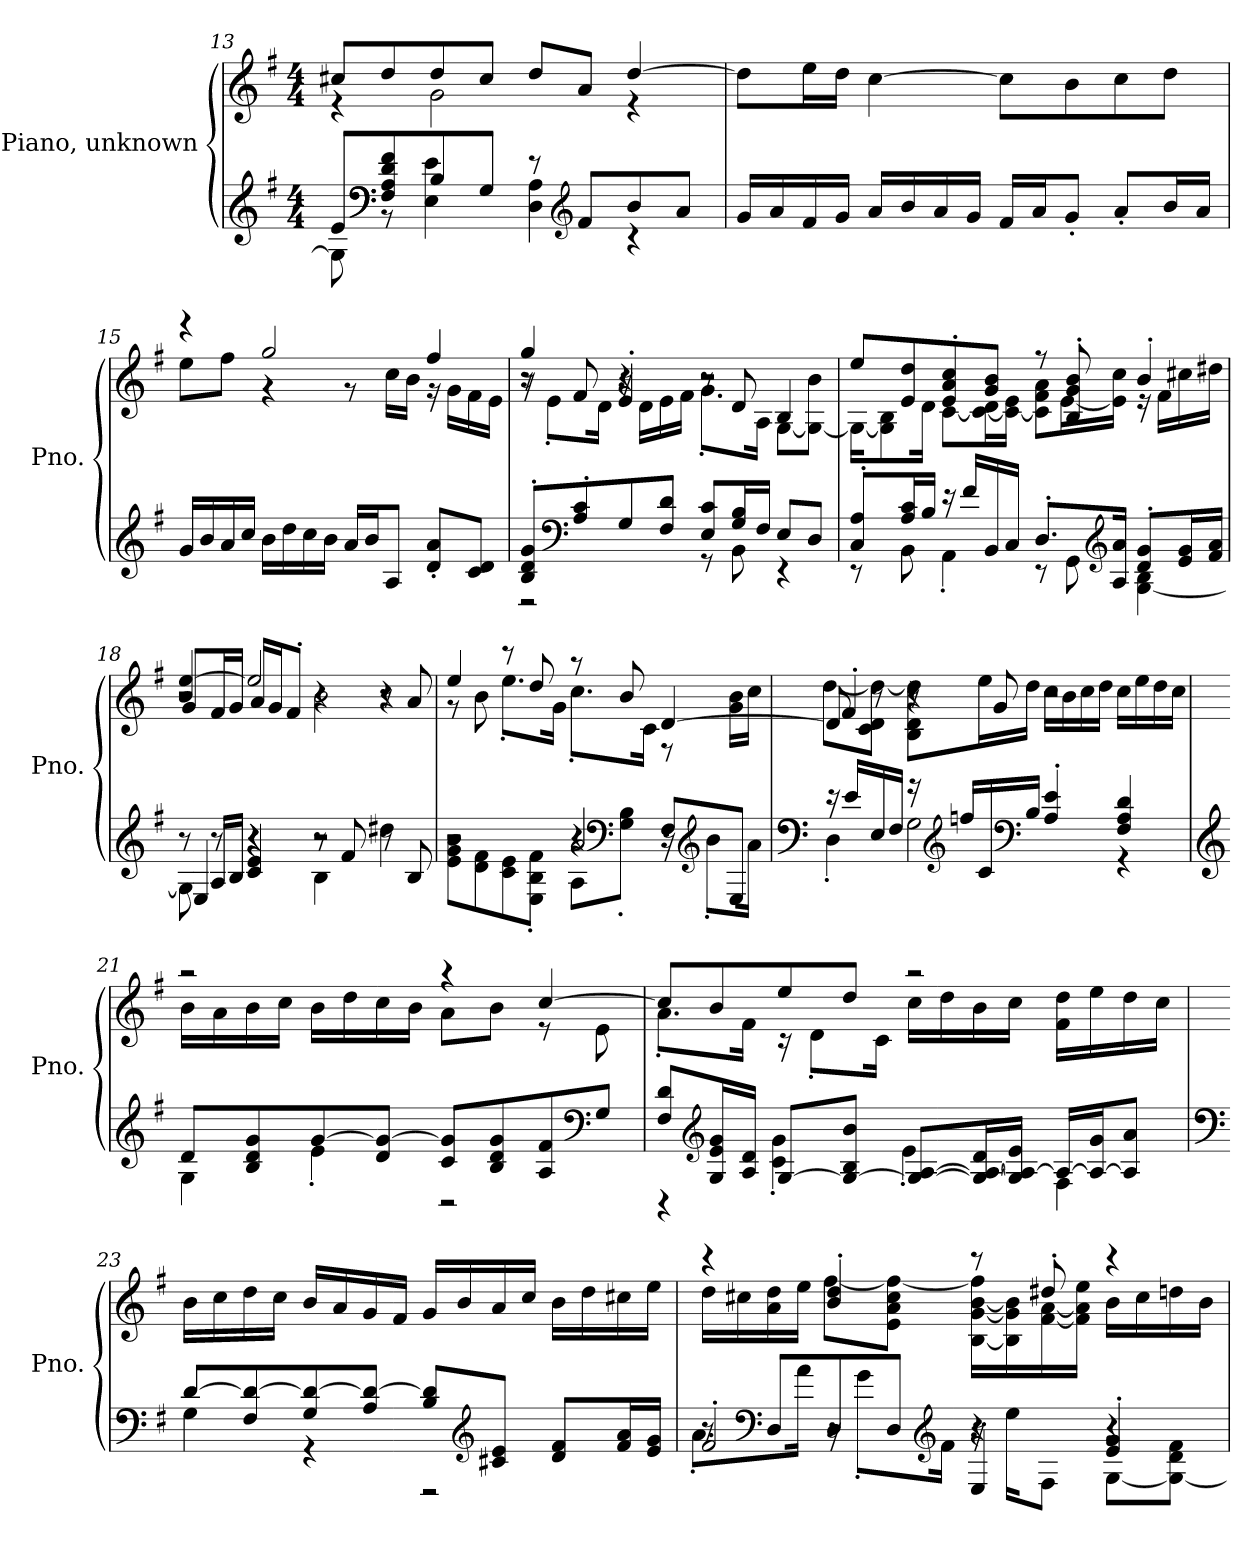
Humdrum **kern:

**kern	**kern
*part1	*part1
*staff2	*staff1
*I"Piano, unknown	*
*I'Pno.	*
!!LO:LB:g=z
*clefG2	*clefG2
*k[f#]	*k[f#]
*M4/4	*M4/4
=13	=13
*^	*^
8e/L	8G\]	8cc#X/L	4r
*clefF4	*	*	*
8F#/ 8A/ 8d/ 8f#/	8r	8dd/	.
8B/	4E\ 4e\	8dd/	2g\
8G/J	.	8cc#/J	.
8r	4D\ 4A\	8dd/L	.
*clefG2	*	*	*
8f#/L	.	8a/J	.
8b/	4r	[4dd/	4r
8a/J	.	.	.
*v	*v	*	*
*	*v	*v
=14	=14
16g/LL	8dd\L]
16a/	.
16f#/	16ee\L
16g/JJ	16dd\JJ
16a/LL	[4cc\
16b/	.
16a/	.
16g/JJ	.
16f#/LL	8cc\L]
16a/J	.
8g'/J	8b\
8a'/L	8cc\
16b/L	8dd\J
16a/JJ	.
=15	=15
*	*^
16g/LL	4r	8ee\L
16b/	.	.
16a/	.	8ff#\J
16cc/JJ	.	.
16b\LL	2gg/	4r
16dd\	.	.
16cc\	.	.
16b\JJ	.	.
16a/LL	.	8r
16b/J	.	.
8A/J	.	16cc\LL
.	.	16b\JJ
8d/' 8a/'L	4ff#/	16r
.	.	16g\LL
8c/ 8d/J	.	16f#\
.	.	16e\JJ
!!LO:PB:g=z
=16	=16	=16
*^	*	*^
8B/' 8d/' 8g/'L	2r	4gg/	16r	8r
.	.	.	8e'\L	.
*clefF4	*	*	*	*
8A/' 8c/'	.	.	.	8f#/
.	.	.	16d\Jk	.
8G/	.	4r	16r	4e'/
.	.	.	16d\LL	.
8F#/ 8d/J	.	.	16e\	.
.	.	.	16f#\JJ	.
8E/ 8c/L	8r	2r	8.g'\L	8r
16G/ 16B/L	8BB\	.	.	8d/
16F#/JJ	.	.	16A\Jk	.
8E/L	4r	.	[8G\L	4B/
8D/J	.	.	8G\_ 8b\J	.
*	*	*	*v	*v
=17	=17	=17	=17
8C/' 8A/'L	8r	8ee/L	16G\KL_
.	.	.	8G\] 8B\
16A/ 16c/L	8BB\	8e/ 8dd/	.
16B/JJ	.	.	16d\Jk
16r	4AA'\	8e/' 8a/' 8cc/'	[8c\L
16f#/LL	.	.	.
16BB/	.	8g/ 8b/J	16c\_ 16d\L
16C/JJ	.	.	16c\_ 16e\JJ
8.D'/L	8r	8r	8c\] 8f#\ 8a\L
.	8GG\	8B/' 8g/' 8b/'	[16e\L
*clefG2	*	*	*
16A/ 16a/Jk	.	.	16e\] 16cc\JJ
8d/' 8g/'L	[4G\ 4B\	4b'/	16r
.	.	.	16f#\LL
16e/ 16g/L	.	.	16cc#X\
16f#/ 16a/JJ	.	.	16dd#X\JJ
!!LO:LB:g=z
=18	=18	=18	=18
*	*^	*	*^
8r	8G\]	4E/	4b/ [4ee/	2r	8g/L
16A/LL	8r	.	.	.	16f#/L
16B/JJ	.	.	.	.	16g/JJ
4c/ 4e/	4r	4r	2ee/]	.	16a/LL
.	.	.	.	.	16g/J
.	.	.	.	.	8f#'/J
8r	4B\	2r	.	2b\	4r
8f#/	.	.	.	.	.
8r	4dd#X\	.	4r	.	8r
8B/	.	.	.	.	8a/
*	*	*	*	*v	*v
=19	=19	=19	=19	=19
2r	8e\ 8g\ 8b\L	2r	4ee/	8r
.	8d\ 8f#\	.	.	8b\
.	8c\ 8e\	.	8r	8.ee'\L
.	8E\' 8B\' 8f#\'J	.	8dd/	.
.	.	.	.	16g\Jk
2a/	8A\L	4r	8r	8.cc'\L
*clefF4	*	*	*	*
.	8G\' 8B\'J	.	8b/	.
.	.	.	.	16c\Jk
.	16r	8F#/L	[4d/	8r
*clefG2	*	*	*	*
.	8b'\L	.	.	.
.	.	8E/J	.	16g\ 16b\LL
.	16a\Jk	.	.	16cc\JJ
*v	*v	*v	*	*
*	*v	*v
!!LO:LB:g=z
=20	=20
*clefF4	*
*^	*^
*	*	*	*^
16r	4D'\	8d/]	[8dd\L	4f#'/
16e/LL	.	.	.	.
16E/	.	8r	8c\ 8d\ 8dd\_J	.
16F#/JJ	.	.	.	.
16r	2G\	4r	8B\ 8d\ 8dd\]L	8r
*clefG2	*	*	*	*
16ffn/LL	.	.	.	.
16c/	.	.	16ee\L	8g/
*clefF4	*	*	*	*
16B/JJ	.	.	16dd\JJ	.
4A/' 4e/'	.	2r	16cc\LL	2r
.	.	.	16b\	.
.	.	.	16cc\	.
.	.	.	16dd\JJ	.
4F#/ 4A/ 4d/	4r	.	16cc\LL	.
.	.	.	16ee\	.
.	.	.	16dd\	.
.	.	.	16cc\JJ	.
*	*	*v	*v	*v
=21	=21	=21
*clefG2	*	*
*	*	*^
8d/L	4G\	2r	16b\LL
.	.	.	16a\
8B/ 8d/ 8g/	.	.	16b\
.	.	.	16cc\JJ
[8g/	4e'\	.	16b\LL
.	.	.	16dd\
8d/ 8g/_J	.	.	16cc\
.	.	.	16b\JJ
8c/ 8g/]L	2r	4r	8a\L
8B/ 8d/ 8g/	.	.	8b\J
8A/ 8f#/	.	[4cc/	8r
*clefF4	*	*	*
8G/J	.	.	8e\
!!LO:LB:g=z	!!
=22	=22	=22	=22
8F#/ 8d/L	4r	8cc/L]	8.a'\L
*clefG2	*	*	*
16G/ 16e/ 16g/L	.	8b/	.
16A/ 16d/JJ	.	.	16f#\Jk
[8G/L	4c\' 4g\'	8ee/	16r
.	.	.	8d'\L
8G/_ 8B/ 8b/J	.	8dd/J	.
.	.	.	16c\Jk
8G/_ [8A/L	4e'\	2r	16cc\LL
.	.	.	16dd\
16G/_ 16A/_ 16d/L	.	.	16b\
16G/] 16A/_ 16e/JJ	.	.	16cc\JJ
16A/LL_	4F#\	.	16f#\ 16dd\LL
16A/_ 16g/J	.	.	16ee\
8A/] 8a/J	.	.	16dd\
.	.	.	16cc\JJ
*	*	*v	*v
=23	=23	=23
*clefF4	*	*
[8d/L	4G\	16b\LL
.	.	16cc\
8F#/ 8d/_	.	16dd\
.	.	16cc\JJ
8G/ 8d/_	4r	16b/LL
.	.	16a/
8A/ 8d/_J	.	16g/
.	.	16f#/JJ
8B/ 8d/]L	2r	16g/LL
.	.	16b/
*clefG2	*	*
8c#X/ 8e/J	.	16a/
.	.	16cc/JJ
8d/ 8f#/L	.	16b\LL
.	.	16dd\
16f#/ 16a/L	.	16cc#X\
16e/ 16g/JJ	.	16ee\JJ
!!LO:LB:g=z
=24	=24	=24
*	*^	*^
2f#'/	8.a'\L	8r	4r	16dd\LL
.	.	.	.	16cc#X\
*clefF4	*	*	*	*
.	.	8D/L	.	16a\ 16dd\
.	16a\Jk	.	.	16ee\JJ
.	16r	8D/	4b/' 4dd/'	[8ff#\L
.	8g'\L	.	.	.
.	.	8D/J	.	8e\ 8a\ 8cc#\ 8ff#\_J
*clefG2	*	*	*	*
.	16f#\Jk	.	.	.
4r	16r	4E'/	8r	[16B\ [16g\ [16b\ 16ff#\]LL
.	16ee\KL	.	.	16B\] 16g\] 16b\]
.	8F#\J	.	8dd#X'/	[16f#\ [16a\
.	.	.	.	16f#\] 16a\] 16ee\JJ
4e/' 4g/'	[8G\L	4r	4r	16b\LL
.	.	.	.	16cc#\
.	8G\_ 8d\ 8f#\J	.	.	16ddn\
.	.	.	.	16b\JJ
*v	*v	*v	*	*
*	*v	*v
=	=
*-	*-
